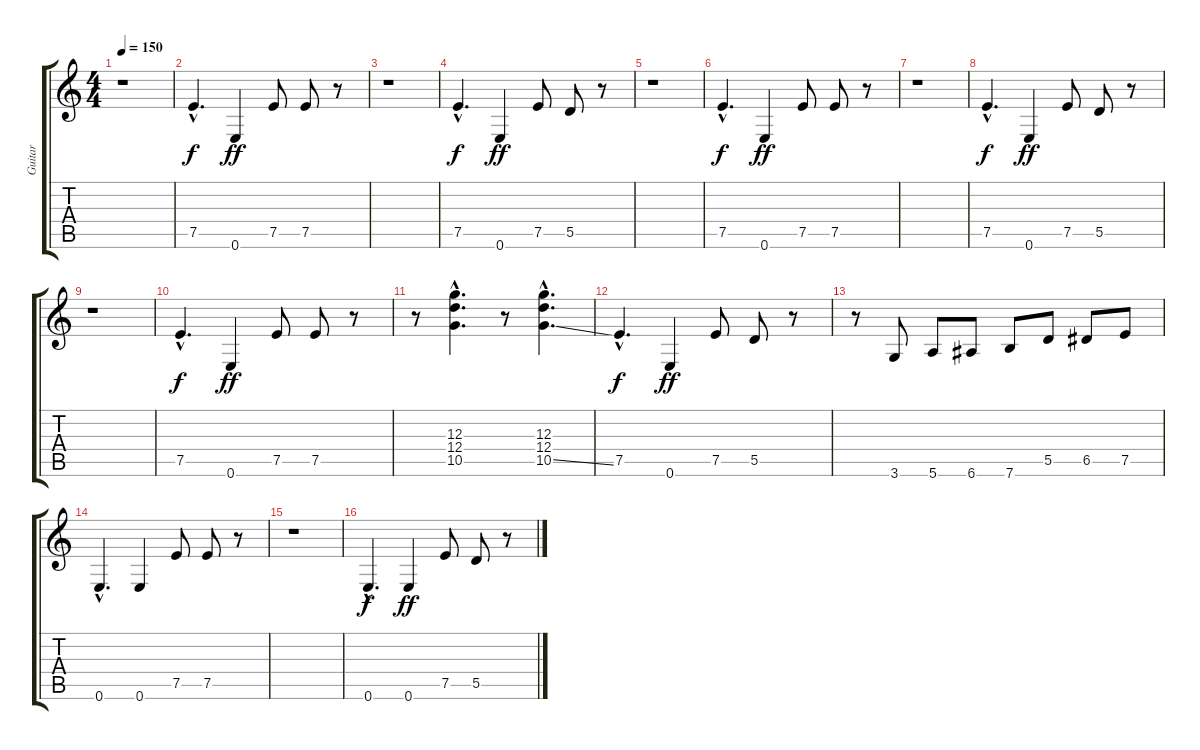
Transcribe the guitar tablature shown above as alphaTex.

\track ("Guitar" "Guitar") {instrument overdrivenguitar}
\staff {score tabs}
\tuning (E4 B3 G3 D3 A2 E2) {hide}
\ts (4 4)
\tempo 150
\clef g2
\ks c
r.1{dy f instrument overdrivenguitar} |
7.5{hac}.4{d} 0.6.4{dy ff} 7.5.8 7.5.8 r.8 |
r.1 |
7.5{hac}.4{d dy f} 0.6.4{dy ff} 7.5.8 5.5.8 r.8 |
r.1 |
7.5{hac}.4{d dy f} 0.6.4{dy ff} 7.5.8 7.5.8 r.8 |
r.1 |
7.5{hac}.4{d dy f} 0.6.4{dy ff} 7.5.8 5.5.8 r.8 |
r.1 |
7.5{hac}.4{d dy f} 0.6.4{dy ff} 7.5.8 7.5.8 r.8 |
r.8 (12.3{hac} 12.4{hac} 10.5{hac}).4{d} r.8 (12.3{hac} 12.4{hac} 10.5{ss hac}).4{d} |
7.5{hac}.4{d dy f} 0.6.4{dy ff} 7.5.8 5.5.8 r.8 |
r.8 3.6.8 5.6.8 6.6.8 7.6.8 5.5.8 6.5.8 7.5.8 |
0.6{hac}.4{d} 0.6.4 7.5.8 7.5.8 r.8 |
r.1 |
0.6{hac}.4{d dy f} 0.6.4{dy ff} 7.5.8 5.5.8 r.8
